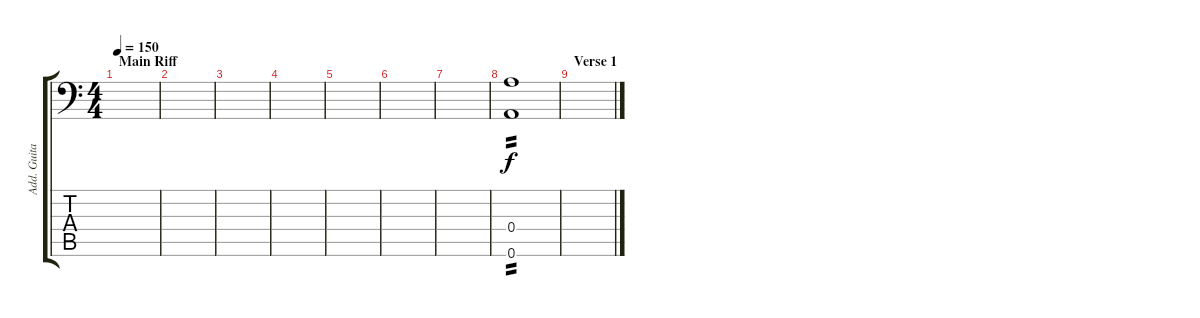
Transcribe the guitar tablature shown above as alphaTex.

\track ("Add. Guitar - A Tunning" "Add. Guita") {instrument distortionguitar}
\staff {score tabs}
\tuning (B3 Gb3 D3 A2 E2 A1) {hide}
\ts (4 4)
\section ("" "Main Riff")
\tempo 150
\clef f4
\ks c
|
|
|
|
|
|
|
(0.4 0.6).1{tp 2} |
\section ("" "Verse 1")
